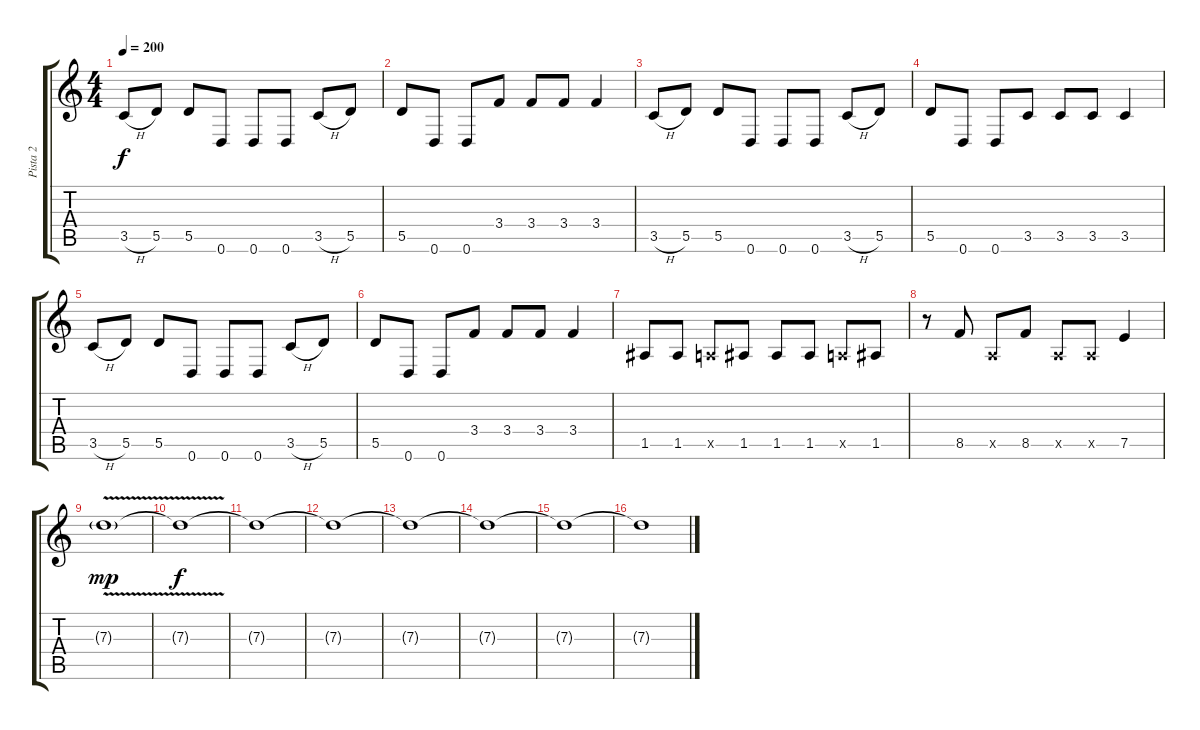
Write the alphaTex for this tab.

\track ("Pista 2" "Pista 2") {instrument overdrivenguitar}
\staff {score tabs}
\tuning (E4 B3 G3 D3 A2 D2) {hide}
\ts (4 4)
\tempo 200
\clef g2
\ks c
3.5{h}.8{dy f} 5.5.8 5.5.8 0.6.8 0.6.8 0.6.8 3.5{h}.8 5.5.8 |
5.5.8 0.6.8 0.6.8 3.4.8 3.4.8 3.4.8 3.4.4 |
3.5{h}.8 5.5.8 5.5.8 0.6.8 0.6.8 0.6.8 3.5{h}.8 5.5.8 |
5.5.8 0.6.8 0.6.8 3.5.8 3.5.8 3.5.8 3.5.4 |
3.5{h}.8 5.5.8 5.5.8 0.6.8 0.6.8 0.6.8 3.5{h}.8 5.5.8 |
5.5.8 0.6.8 0.6.8 3.4.8 3.4.8 3.4.8 3.4.4 |
1.5.8 1.5.8 0.5{x}.8 1.5.8 1.5.8 1.5.8 0.5{x}.8 1.5.8 |
r.8 8.5.8 0.5{x}.8 8.5.8 0.5{x}.8 0.5{x}.8 7.5.4 |
7.3{v g}.1{dy mp} |
7.3{t}.1{dy f} |
7.3{t}.1 |
7.3{t}.1 |
7.3{t}.1 |
7.3{t}.1 |
7.3{t}.1 |
7.3{t}.1
